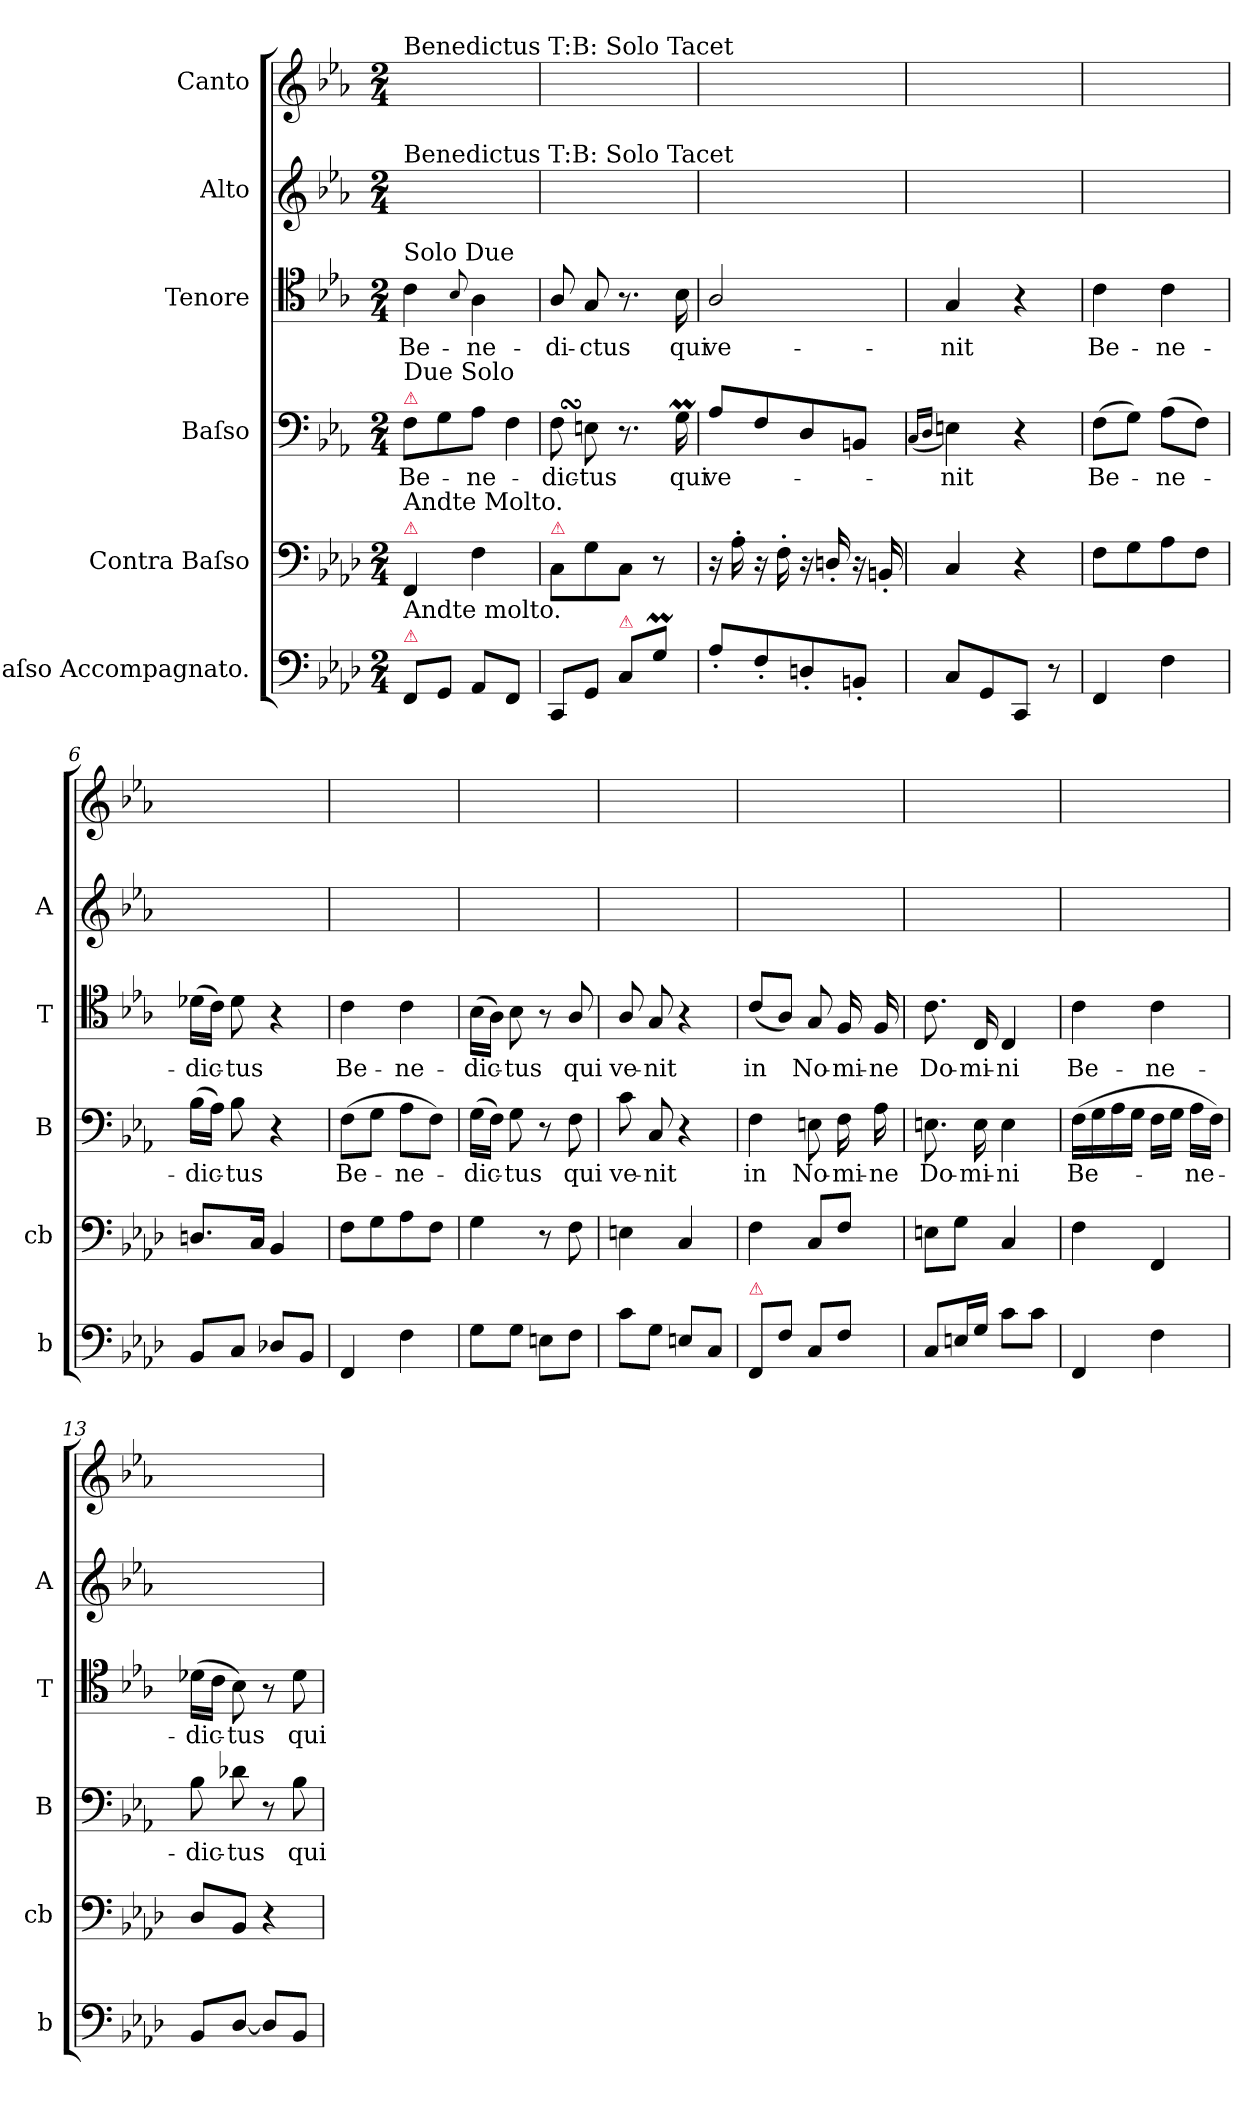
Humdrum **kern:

**kern	**dynam	**kern	**kern	**text	**kern	**text	**kern	**kern
*part6	*part6	*part5	*part4	*part4	*part3	*part3	*part2	*part1
*staff6	*staff6	*staff5	*staff4	*staff4	*staff3	*staff3	*staff2	*staff1
*I"Baſso Accompagnato.	*	*I"Contra Baſso	*I"Baſso	*	*I"Tenore	*	*I"Alto	*I"Canto
*I'b	*	*I'cb	*I'B	*	*I'T	*	*I'A	*
*clefF4	*	*clefF4	*clefF4	*	*clefC4	*	*clefG2	*clefG2
*k[b-e-a-d-]	*	*k[b-e-a-d-]	*k[b-e-a-]	*	*k[b-e-a-]	*	*k[b-e-a-]	*k[b-e-a-]
*M2/4	*	*M2/4	*M2/4	*	*M2/4	*	*M2/4	*M2/4
=1	=1	=1	=1	=1	=1	=1	=1	=1
!	!	!	!	!	!	!	!	!LO:TX:a:t=Benedictus T&colon;B&colon; Solo Tacet
!	!	!	!	!	!	!	!LO:TX:a:t=Benedictus T&colon;B&colon; Solo Tacet	!
!	!	!	!	!	!LO:TX:a:t=Solo Due	!	!	!
!	!	!	!LO:TX:a:color=crimson:t=⚠	!	!	!	!	!
!	!	!	!LO:TX:a:t=Due Solo	!	!	!	!	!
!	!	!LO:TX:a:color=crimson:t=⚠	!	!	!	!	!	!
!	!	!LO:TX:a:t=Andte Molto.	!	!	!	!	!	!
!LO:TX:a:color=crimson:t=⚠	!	!	!	!	!	!	!	!
!LO:TX:a:t=Andte molto.	!	!	!	!	!	!	!	!
8FF/L	po	4FF/	8F\L	Be-	4c\	Be-	2ryy	2ryy
8GG/J	.	.	8G	.	.	.	.	.
.	.	.	.	.	8qqB-/	.	.	.
8AA-/L	.	4F\	8A-\J	-ne-	4A-\	-ne-	.	.
!	!	!	!LO:N:vis=4	!	!	!	!	!
8FF/J	.	.	8F\	.	.	.	.	.
=2	=2	=2	=2	=2	=2	=2	=2	=2
!	!	!LO:TX:a:color=crimson:t=⚠	!	!	!	!	!	!
8CC/L	.	8C/L	8FSSS\	-dic-	8A-/	-di-	2ryy	2ryy
8GG/J	.	8G\	8En\	-tus	8G/	-ctus	.	.
!LO:TX:a:color=crimson:t=⚠	!	!	!	!	!	!	!	!
8C/L	.	8C\J	8.r	.	8.r	.	.	.
8Gm\J	.	8r	.	.	.	.	.	.
.	.	.	16Gm\	qui	16B-\	qui	.	.
=3	=3	=3	=3	=3	=3	=3	=3	=3
8A-'/L	.	16r	8A-/L	ve-	2A-/	ve-	2ryy	2ryy
.	.	16A-'\	.	.	.	.	.	.
8F'/	.	16r	8F/	.	.	.	.	.
.	.	16F'\	.	.	.	.	.	.
8Dn'/	.	16r	8D/	.	.	.	.	.
.	.	16Dn'/	.	.	.	.	.	.
8BBn'/J	.	16r	8BBn/J	.	.	.	.	.
.	.	16BBn'/	.	.	.	.	.	.
=4	=4	=4	=4	=4	=4	=4	=4	=4
.	.	.	(16qqC/LL	.	.	.	.	.
.	.	.	16qqD/JJ	.	.	.	.	.
8C/L	.	4C/	4En\)	-nit	4G/	-nit	2ryy	2ryy
8GG/	.	.	.	.	.	.	.	.
8CC/J	.	4r	4r	.	4r	.	.	.
8r	.	.	.	.	.	.	.	.
=5	=5	=5	=5	=5	=5	=5	=5	=5
4FF/	.	8F\L	(8F\L	Be-	4c\	Be-	2ryy	2ryy
.	.	8G\	8G\J)	.	.	.	.	.
4F\	.	8A-\	(8A-\L	-ne-	4c\	-ne-	.	.
.	.	8F\J	8F\J)	.	.	.	.	.
=6	=6	=6	=6	=6	=6	=6	=6	=6
8BB-/L	.	8.Dn/L	(16B-\LL	-dic-	(16d-X\LL	-dic-	2ryy	2ryy
.	.	.	16A-\JJ)	.	16c\JJ)	.	.	.
8C/J	.	.	8B-\	-tus	8d-\	-tus	.	.
.	.	16C/Jk	.	.	.	.	.	.
8D-X/L	.	4BB-/	4r	.	4r	.	.	.
8BB-/J	.	.	.	.	.	.	.	.
=7	=7	=7	=7	=7	=7	=7	=7	=7
4FF/	.	8F\L	(8F\L	Be-	4c\	Be-	2ryy	2ryy
.	.	8G\	8G\J	.	.	.	.	.
4F\	.	8A-\	8A-\L	-ne-	4c\	-ne-	.	.
.	.	8F\J	8F\J)	.	.	.	.	.
=8	=8	=8	=8	=8	=8	=8	=8	=8
8G\L	.	4G\	(16G\LL	-dic-	(16B-\LL	-dic-	2ryy	2ryy
.	.	.	16F\JJ)	.	16A-\JJ)	.	.	.
8G\J	.	.	8G\	-tus	8B-\	-tus	.	.
8En\L	.	8r	8r	.	8r	.	.	.
8F\J	.	8F\	8F\	qui	8A-/	qui	.	.
=9	=9	=9	=9	=9	=9	=9	=9	=9
8c\L	.	4En\	8c\	ve-	8A-/	ve-	2ryy	2ryy
8G\J	.	.	8C/	-nit	8G/	-nit	.	.
8En/L	.	4C/	4r	.	4r	.	.	.
8C/J	.	.	.	.	.	.	.	.
=10	=10	=10	=10	=10	=10	=10	=10	=10
!LO:TX:a:color=crimson:t=⚠	!	!	!	!	!	!	!	!
8FF/L	.	4F\	4F\	in	(8c/L	in	2ryy	2ryy
8F\J	.	.	.	.	8A-/J)	.	.	.
8C/L	.	8C/L	8En\	No-	8G/	No-	.	.
8F/J	.	8F/J	16F\	-mi-	16F/	-mi-	.	.
.	.	.	16A-\	-ne	16F/	-ne	.	.
=11	=11	=11	=11	=11	=11	=11	=11	=11
8C/L	.	8En\L	8.En\	Do-	8.c\	Do-	2ryy	2ryy
16En/L	.	8G\J	.	.	.	.	.	.
16G/JJ	.	.	16E\	-mi-	16C/	-mi-	.	.
8c\L	.	4C/	4E\	-ni	4C/	-ni	.	.
8c\J	.	.	.	.	.	.	.	.
=12	=12	=12	=12	=12	=12	=12	=12	=12
4FF/	.	4F\	(16F\LL	Be-	4c\	Be-	2ryy	2ryy
.	.	.	16G\	.	.	.	.	.
.	.	.	16A-\	.	.	.	.	.
.	.	.	16G\JJ	.	.	.	.	.
4F\	.	4FF/	16F\LL	.	4c\	-ne-	.	.
.	.	.	16G\JJ	.	.	.	.	.
.	.	.	16A-\LL	-ne-	.	.	.	.
.	.	.	16F\JJ)	.	.	.	.	.
=13	=13	=13	=13	=13	=13	=13	=13	=13
8BB-/L	.	8D-/L	8B-\	-dic-	(16d-X\LL	-dic-	2ryy	2ryy
.	.	.	.	.	16c\JJ	.	.	.
[8D-/J	.	8BB-/J	8d-X\	-tus	8B-\)	-tus	.	.
8D-/L]	.	4r	8r	.	8r	.	.	.
8BB-/J	.	.	8B-\	qui	8d-\	qui	.	.
=	=	=	=	=	=	=	=	=
*-	*-	*-	*-	*-	*-	*-	*-	*-
